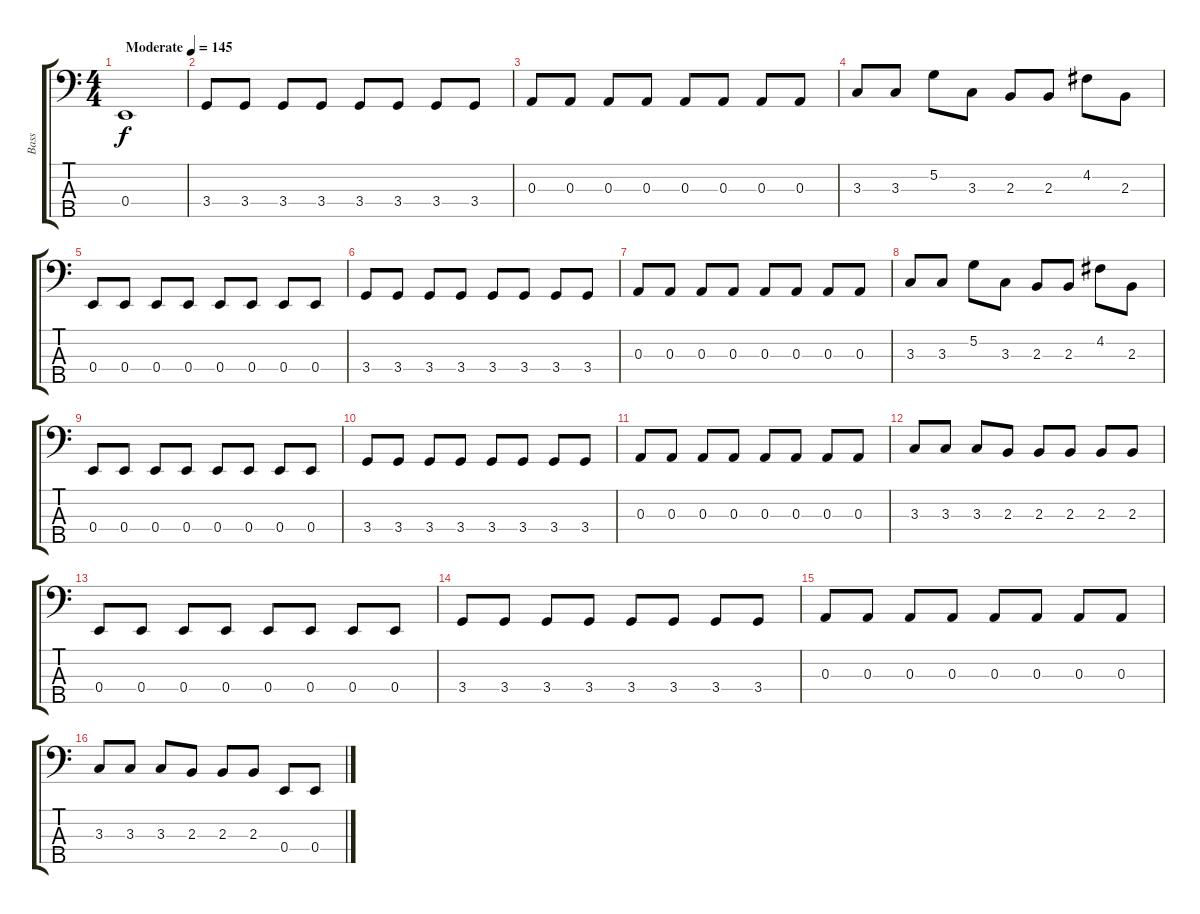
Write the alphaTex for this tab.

\track ("Bass" "Bass") {instrument electricbasspick}
\staff {score tabs}
\tuning (G2 D2 A1 E1 B0) {hide}
\ts (4 4)
\tempo (145 "Moderate")
\clef f4
\ks c
0.4.1{dy f instrument electricbasspick} |
3.4.8 3.4.8 3.4.8 3.4.8 3.4.8 3.4.8 3.4.8 3.4.8 |
0.3.8 0.3.8 0.3.8 0.3.8 0.3.8 0.3.8 0.3.8 0.3.8 |
3.3.8 3.3.8 5.2.8 3.3.8 2.3.8 2.3.8 4.2.8 2.3.8 |
0.4.8 0.4.8 0.4.8 0.4.8 0.4.8 0.4.8 0.4.8 0.4.8 |
3.4.8 3.4.8 3.4.8 3.4.8 3.4.8 3.4.8 3.4.8 3.4.8 |
0.3.8 0.3.8 0.3.8 0.3.8 0.3.8 0.3.8 0.3.8 0.3.8 |
3.3.8 3.3.8 5.2.8 3.3.8 2.3.8 2.3.8 4.2.8 2.3.8 |
0.4.8 0.4.8 0.4.8 0.4.8 0.4.8 0.4.8 0.4.8 0.4.8 |
3.4.8 3.4.8 3.4.8 3.4.8 3.4.8 3.4.8 3.4.8 3.4.8 |
0.3.8 0.3.8 0.3.8 0.3.8 0.3.8 0.3.8 0.3.8 0.3.8 |
3.3.8 3.3.8 3.3.8 2.3.8 2.3.8 2.3.8 2.3.8 2.3.8 |
0.4.8 0.4.8 0.4.8 0.4.8 0.4.8 0.4.8 0.4.8 0.4.8 |
3.4.8 3.4.8 3.4.8 3.4.8 3.4.8 3.4.8 3.4.8 3.4.8 |
0.3.8 0.3.8 0.3.8 0.3.8 0.3.8 0.3.8 0.3.8 0.3.8 |
3.3.8 3.3.8 3.3.8 2.3.8 2.3.8 2.3.8 0.4.8{volume 8 instrument lead2sawtooth} 0.4.8
